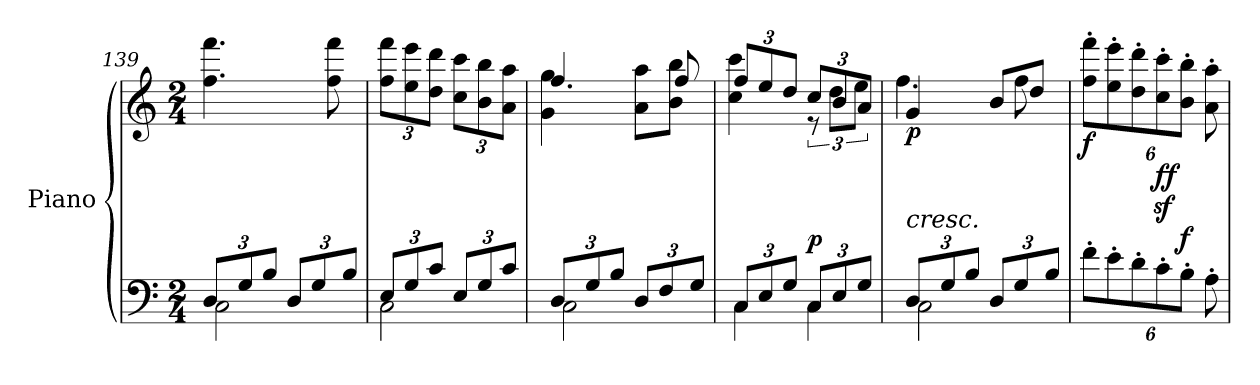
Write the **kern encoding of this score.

**kern	**kern	**dynam
*part1	*part1	*part1
*staff2	*staff1	*staff1/2
*I"Piano	*	*
*I'Pno	*	*
*clefF4	*clefG2	*
*k[]	*k[]	*
*M2/4	*M2/4	*
*Xbrackettup	*	*
=139	=139	=139
*^	*	*
12D/L	2C\	4.ff\ 4.fff\	.
12G/	.	.	.
12B/J	.	.	.
12D/L	.	.	.
12G/	.	.	.
.	.	8ff\ 8fff\	.
12B/J	.	.	.
=140	=140	=140	=140
*	*	*Xbrackettup	*
12E/L	2C\	12ff\ 12fff\L	.
12G/	.	12ee\ 12eee\	.
12c/J	.	12dd\ 12ddd\J	.
12E/L	.	12cc\ 12ccc\L	.
12G/	.	12b\ 12bb\	.
12c/J	.	12a\ 12aa\J	.
!!LO:LB:g=z
=141	=141	=141	=141
*	*	*^	*
12D/L	2C\	4.ff/	4g\ 4gg\	.
12G/	.	.	.	.
12B/J	.	.	.	.
12D/L	.	.	8a\ 8aa\L	.
12F/	.	.	.	.
.	.	8ff/	8b\ 8bb\J	.
12G/J	.	.	.	.
=142	=142	=142	=142	=142
12C/L	4C\	12ff/L	4cc\ 4ccc\	.
12E/	.	12ee/	.	.
12G/J	.	12dd/J	.	.
*	*	*	*brackettup	*
!	!	!	!	!LO:DY:a=2
12C/L	4C\	12cc/L	12r	p
12E/	.	12b/	12dd\L	.
12G/J	.	12a/J	12ee\J	.
=143	=143	=143	=143	=143
!LO:TX:a:i:t=cresc.	!	!	!	!
!	!	!	!	!LO:DY:b
12D/L	2C\	4g/	4.ff\	p
12G/	.	.	.	.
12B/J	.	.	.	.
12D/L	.	8b/L	.	.
12G/	.	.	.	.
.	.	8dd/J	8ff\	.
12B/J	.	.	.	.
*v	*v	*	*	*
*	*v	*v	*
=144	=144	=144
*	*Xbrackettup	*
!	!	!LO:DY:b
12f'\L	12ff\' 12fff\'L	f
12e'\	12ee\' 12eee\'	.
12d'\	12dd\' 12ddd\'	.
*brackettup	*brackettup	*
!	!	!LO:DY:b
12c'\	12cc\z<' 12ccc\z<'	ff
!	!	!LO:DY:a=2
12B'\J	12b\' 12bb\'J	f
12A'\	12a\' 12aa\'	.
=	=	=
*-	*-	*-
